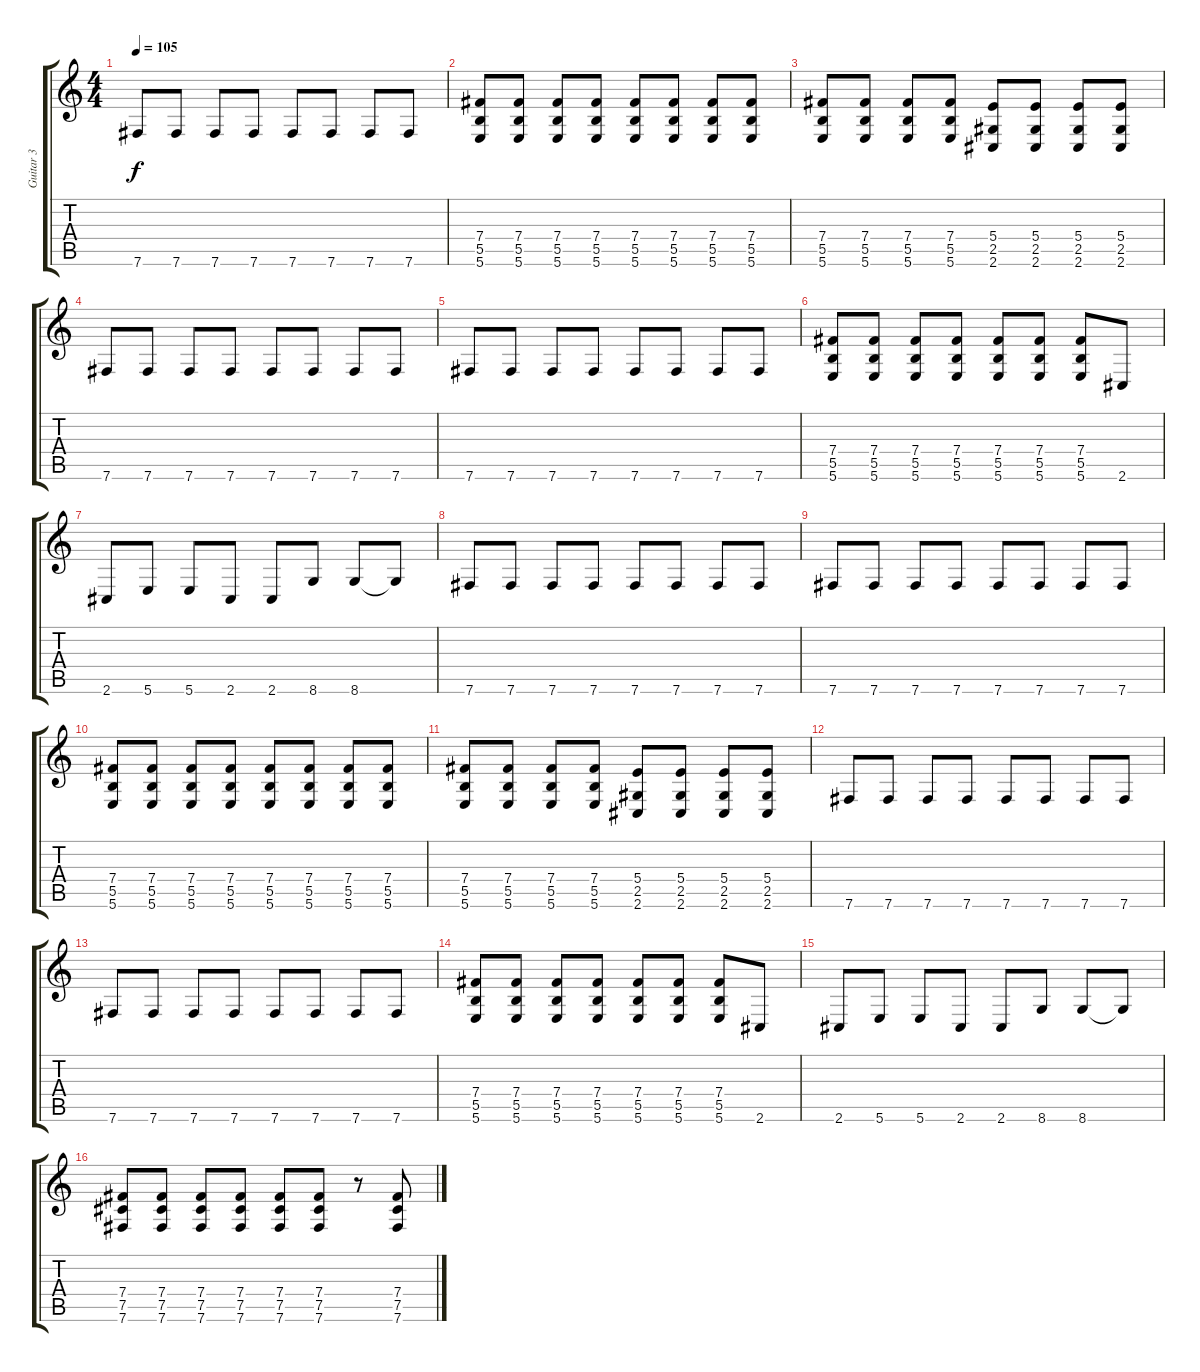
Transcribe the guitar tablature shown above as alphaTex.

\track ("Guitar 3" "Guitar 3") {instrument overdrivenguitar}
\staff {score tabs}
\tuning (Db4 Ab3 E3 B2 Gb2 B1) {hide}
\ts (4 4)
\tempo 105
\clef g2
\ks c
7.6.8{dy f} 7.6.8 7.6.8 7.6.8 7.6.8 7.6.8 7.6.8 7.6.8 |
(7.4 5.5 5.6).8 (7.4 5.5 5.6).8 (7.4 5.5 5.6).8 (7.4 5.5 5.6).8 (7.4 5.5 5.6).8 (7.4 5.5 5.6).8 (7.4 5.5 5.6).8 (7.4 5.5 5.6).8 |
(7.4 5.5 5.6).8 (7.4 5.5 5.6).8 (7.4 5.5 5.6).8 (7.4 5.5 5.6).8 (5.4 2.5 2.6).8 (5.4 2.5 2.6).8 (5.4 2.5 2.6).8 (5.4 2.5 2.6).8 |
7.6.8{volume 15 instrument distortionguitar} 7.6.8 7.6.8 7.6.8 7.6.8 7.6.8 7.6.8 7.6.8 |
7.6.8 7.6.8 7.6.8 7.6.8 7.6.8 7.6.8 7.6.8 7.6.8 |
(7.4 5.5 5.6).8 (7.4 5.5 5.6).8 (7.4 5.5 5.6).8 (7.4 5.5 5.6).8 (7.4 5.5 5.6).8 (7.4 5.5 5.6).8 (7.4 5.5 5.6).8 2.6.8 |
2.6.8 5.6.8 5.6.8 2.6.8 2.6.8 8.6.8 8.6.8 8.6{t}.8 |
7.6.8{volume 15 instrument distortionguitar} 7.6.8 7.6.8 7.6.8 7.6.8 7.6.8 7.6.8 7.6.8 |
7.6.8 7.6.8 7.6.8 7.6.8 7.6.8 7.6.8 7.6.8 7.6.8 |
(7.4 5.5 5.6).8 (7.4 5.5 5.6).8 (7.4 5.5 5.6).8 (7.4 5.5 5.6).8 (7.4 5.5 5.6).8 (7.4 5.5 5.6).8 (7.4 5.5 5.6).8 (7.4 5.5 5.6).8 |
(7.4 5.5 5.6).8 (7.4 5.5 5.6).8 (7.4 5.5 5.6).8 (7.4 5.5 5.6).8 (5.4 2.5 2.6).8 (5.4 2.5 2.6).8 (5.4 2.5 2.6).8 (5.4 2.5 2.6).8 |
7.6.8{volume 15 instrument distortionguitar} 7.6.8 7.6.8 7.6.8 7.6.8 7.6.8 7.6.8 7.6.8 |
7.6.8 7.6.8 7.6.8 7.6.8 7.6.8 7.6.8 7.6.8 7.6.8 |
(7.4 5.5 5.6).8 (7.4 5.5 5.6).8 (7.4 5.5 5.6).8 (7.4 5.5 5.6).8 (7.4 5.5 5.6).8 (7.4 5.5 5.6).8 (7.4 5.5 5.6).8 2.6.8 |
2.6.8 5.6.8 5.6.8 2.6.8 2.6.8 8.6.8 8.6.8 8.6{t}.8 |
(7.4 7.5 7.6).8 (7.4 7.5 7.6).8 (7.4 7.5 7.6).8 (7.4 7.5 7.6).8 (7.4 7.5 7.6).8 (7.4 7.5 7.6).8 r.8 (7.4 7.5 7.6).8
